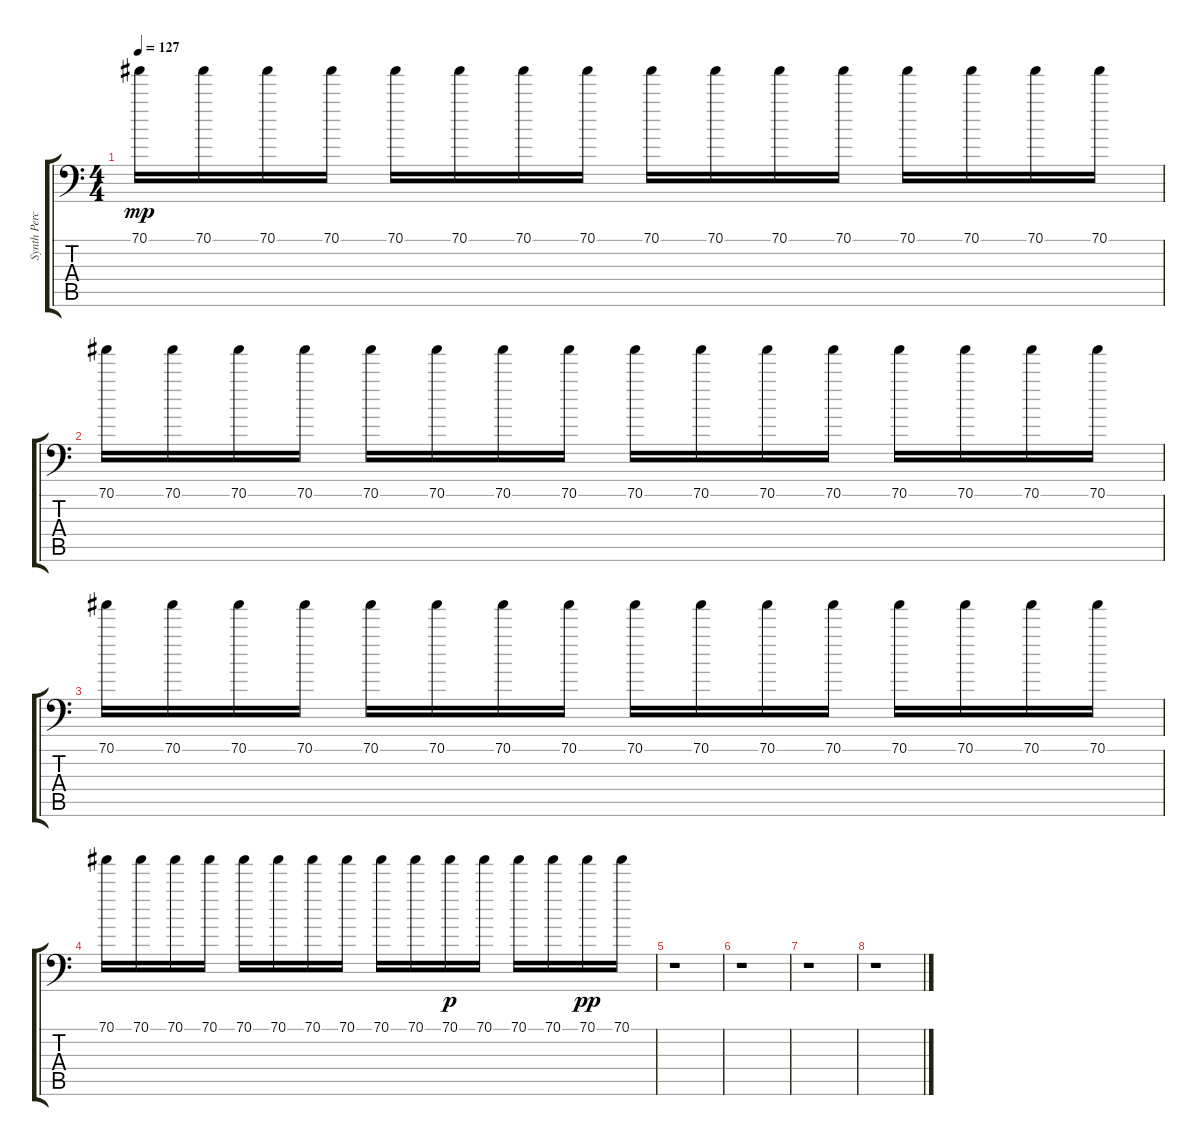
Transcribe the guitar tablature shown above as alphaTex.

\track ("Synth Percussion" "Synth Perc") {instrument acousticgrandpiano}
\staff {score tabs}
\tuning (C-1 C-1 C-1 C-1 C-1 C-1) {hide}
\ts (4 4)
\tempo 127
\clef f4
\ks c
70.1.16{dy mp} 70.1.16 70.1.16 70.1.16 70.1.16 70.1.16 70.1.16 70.1.16 70.1.16 70.1.16 70.1.16 70.1.16 70.1.16 70.1.16 70.1.16 70.1.16 |
70.1.16 70.1.16 70.1.16 70.1.16 70.1.16 70.1.16 70.1.16 70.1.16 70.1.16 70.1.16 70.1.16 70.1.16 70.1.16 70.1.16 70.1.16 70.1.16 |
70.1.16 70.1.16 70.1.16 70.1.16 70.1.16 70.1.16 70.1.16 70.1.16 70.1.16 70.1.16 70.1.16 70.1.16 70.1.16 70.1.16 70.1.16 70.1.16 |
70.1.16 70.1.16 70.1.16 70.1.16 70.1.16 70.1.16 70.1.16 70.1.16 70.1.16 70.1.16 70.1.16{dy p} 70.1.16 70.1.16 70.1.16 70.1.16{dy pp} 70.1.16 |
r.1 |
r.1 |
r.1 |
r.1
